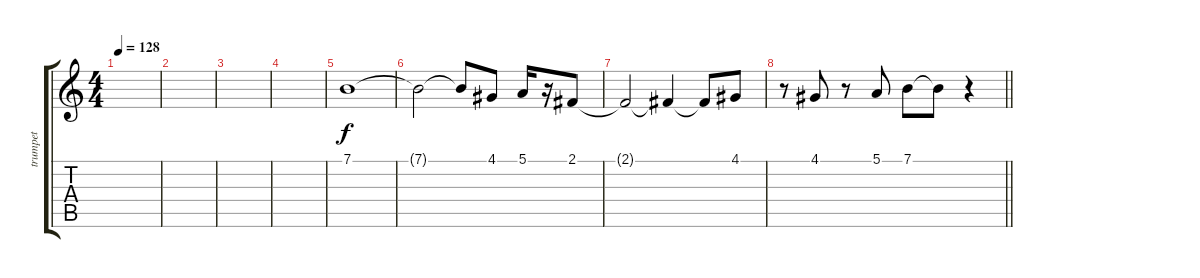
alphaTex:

\track ("trumpet" "trumpet") {instrument trumpet}
\staff {score tabs}
\tuning (E4 B3 G3 D3 A2 E2) {hide}
\ts (4 4)
\tempo 128
\clef g2
\ks c
|
|
|
|
7.1.1 |
7.1{t}.2 7.1{t}.8 4.1.8 5.1.16 r.16 2.1.8 |
2.1{t}.2 2.1{t}.4 2.1{t}.8 4.1.8 |
\barLineRight lightlight
r.8 4.1.8 r.8 5.1.8 7.1.8 7.1{t}.8 r.4
